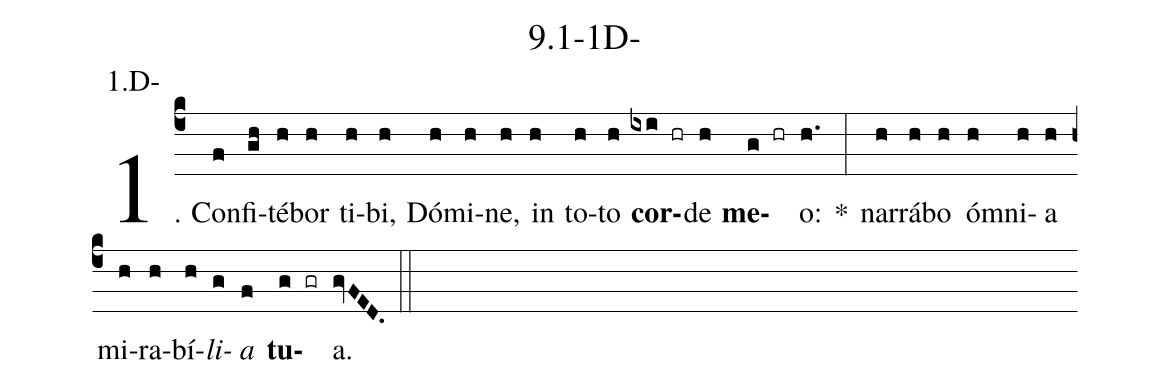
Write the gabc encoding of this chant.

name: 9.1-1D-;
annotation: 1.D-;
%%
(c4)1. Con(f)fi(gh)té(h)bor(h) ti(h)bi,(h) Dó(h)mi(h)ne,(h) in(h) to(h)to(h) <b>cor</b>(ixi hr)de(h) <b>me</b>(g hr)o:(h.) *(:) nar(h)rá(h)bo(h) óm(h)ni(h)a(h) mi(h)ra(h)bí(h)<i>li</i>(g)<i>a</i>(f) <b>tu</b>(g gr)a.(gvFED.) (::)
